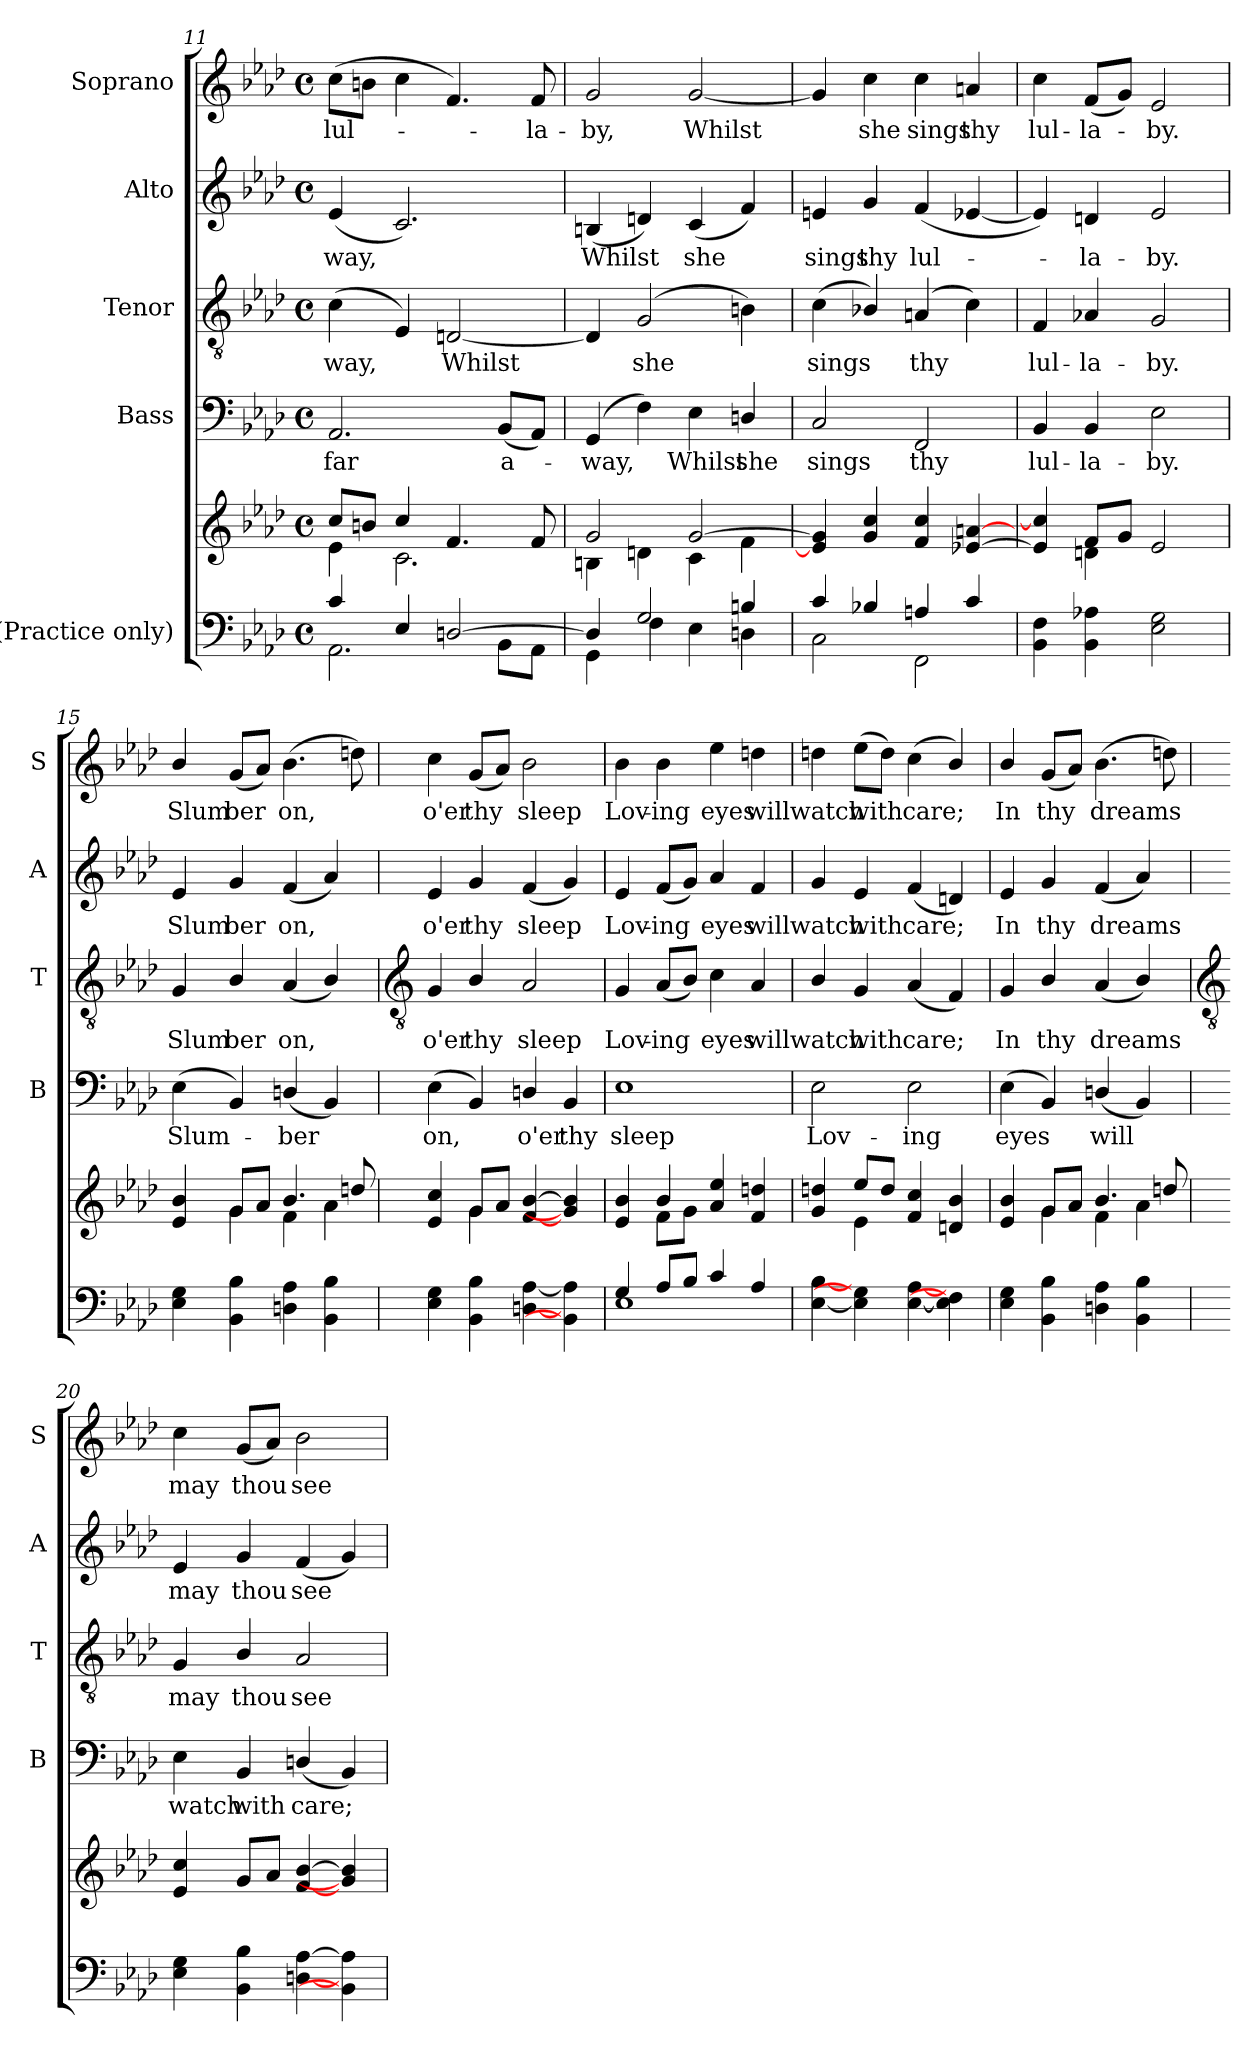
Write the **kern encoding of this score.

**kern	**kern	**kern	**text	**kern	**text	**kern	**text	**kern	**text
*part5	*part5	*part4	*part4	*part3	*part3	*part2	*part2	*part1	*part1
*staff6	*staff5	*staff4	*staff4	*staff3	*staff3	*staff2	*staff2	*staff1	*staff1
*I"(Practice only)	*	*I"Bass	*	*I"Tenor	*	*I"Alto	*	*I"Soprano	*
*	*	*I'B	*	*I'T	*	*I'A	*	*I'S	*
!!LO:LB:g=z
*clefF4	*clefG2	*clefF4	*	*clefGv2	*	*clefG2	*	*clefG2	*
*k[b-e-a-d-]	*k[b-e-a-d-]	*k[b-e-a-d-]	*	*k[b-e-a-d-]	*	*k[b-e-a-d-]	*	*k[b-e-a-d-]	*
*A-:	*A-:	*A-:	*	*A-:	*	*A-:	*	*A-:	*
*M4/4	*M4/4	*M4/4	*	*M4/4	*	*M4/4	*	*M4/4	*
*met(c)	*met(c)	*met(c)	*	*met(c)	*	*met(c)	*	*met(c)	*
=11	=11	=11	=11	=11	=11	=11	=11	=11	=11
*^	*^	*	*	*	*	*	*	*	*
!	!	!	!	!	!LO:LY:b	!	!LO:LY:b	!	!LO:LY:b	!	!LO:LY:b
4c/	2.AA-\	8cc/L	4e-\	2.AA-	far	(<4c	-way,	(<4e-	way,	(>8ccL	lul-
.	.	8bn/J	.	.	.	.	.	.	.	8bnJ	.
4E-/	.	4cc/	2.c\	.	.	4E-)	.	2.c)	.	4cc	.
!	!	!	!	!	!	!	!LO:LY:b	!	!	!	!
[2Dn/	.	4.f/	.	.	.	[2Dn	Whilst	.	.	4.f)	.
!	!	!	!	!	!LO:LY:b	!	!	!	!	!	!
.	8BB-\L	.	.	(<8BB-L	a-	.	.	.	.	.	.
!	!	!	!	!	!	!	!	!	!	!	!LO:LY:b
.	8AA-\J	8f/	.	8AA-J)	.	.	.	.	.	8f	la-
=12	=12	=12	=12	=12	=12	=12	=12	=12	=12	=12	=12
!	!	!	!	!	!LO:LY:b	!	!	!	!LO:LY:b	!	!LO:LY:b
4D/]	4GG\	2g/	4Bn\	(<4GG	way,	4D]	.	(<4Bn	Whilst	2g	-by,
!	!	!	!	!	!	!	!LO:LY:b	!	!	!	!
2G/	4F\	.	4dn\	4F)	.	(<2G	she	4dn)	.	.	.
!	!	!	!	!	!LO:LY:b	!	!	!	!LO:LY:b	!	!LO:LY:b
.	4E-\	[2g/	4c\	4E-	Whilst	.	.	(<4c	she	[2g	Whilst
!	!	!	!	!	!LO:LY:b	!	!	!	!	!	!
4Bn/	4Dn\	.	4f\	4Dn/	she	4Bn)	.	4f)	.	.	.
=13	=13	=13	=13	=13	=13	=13	=13	=13	=13	=13	=13
!	!	!	!	!	!LO:LY:b	!	!LO:LY:b	!	!LO:LY:b	!	!
4c/	2C\	4e/] 4g/]	1ryy	2C	sings	(<4c	sings	4en	sings	4g]	.
!	!	!	!	!	!	!	!	!	!LO:LY:b	!	!LO:LY:b
4B-X/	.	4g/ 4cc/	.	.	.	4B-X/)	.	4g	thy	4cc	she
!	!	!	!	!	!LO:LY:b	!	!LO:LY:b	!	!LO:LY:b	!	!LO:LY:b
4An/	2FF\	4f/ 4cc/	.	2FF	thy	(<4An	thy	(<4f	lul-	4cc	sings
!	!	!	!	!	!	!	!	!	!	!	!LO:LY:b
4c/	.	[4e-X/ [4an/	.	.	.	4c)	.	[4e-X	.	4an	thy
=14	=14	=14	=14	=14	=14	=14	=14	=14	=14	=14	=14
!	!	!	!	!	!LO:LY:b	!	!LO:LY:b	!	!	!	!LO:LY:b
1ryy	4BB-\ 4F\	4e-/] 4cc/]	4ryy	4BB-	lul-	4F	lul-	4e-])	.	4cc	lul-
!	!	!	!	!	!LO:LY:b	!	!LO:LY:b	!	!LO:LY:b	!	!LO:LY:b
.	4BB-\ 4A-X\	8f/L	4dn\	4BB-	-la-	4A-X	-la-	4dn	la-	(<8fL	-la-
.	.	8g/J	.	.	.	.	.	.	.	8gJ)	.
!	!	!	!	!	!LO:LY:b	!	!LO:LY:b	!	!LO:LY:b	!	!LO:LY:b
.	2E-\ 2G\	2e-/	2ryy	2E-	-by.	2G	-by.	2e-	-by.	2e-	by.
=15	=15	=15	=15	=15	=15	=15	=15	=15	=15	=15	=15
!	!	!	!	!	!LO:LY:b	!	!LO:LY:b	!	!LO:LY:b	!	!LO:LY:b
1ryy	4E-\ 4G\	4e-/ 4b-/	4ryy	(<4E-	Slum-	4G	Slum-	4e-	Slum-	4b-/	Slum-
!	!	!	!	!	!	!	!LO:LY:b	!	!LO:LY:b	!	!LO:LY:b
.	4BB-\ 4B-\	8g/L	4g\	4BB-)	.	4B-/	-ber	4g	-ber	(<8gL	-ber
.	.	8a-/J	.	.	.	.	.	.	.	8a-J)	.
!	!	!	!	!	!LO:LY:b	!	!LO:LY:b	!	!LO:LY:b	!	!LO:LY:b
.	4Dn\ 4A-\	4.b-/	4f\	(<4Dn/	ber	(<4A-	on,	(<4f	on,	(>4.b-	on,
.	4BB-\ 4B-\	.	4a-\	4BB-)	.	4B-/)	.	4a-)	.	.	.
.	.	8ddn/	.	.	.	.	.	.	.	8ddn)	.
!!LO:LB:g=z
=16	=16	=16	=16	=16	=16	=16	=16	=16	=16	=16	=16
*	*	*	*	*	*	*clefGv2	*	*	*	*	*
!	!	!	!	!	!LO:LY:b	!	!LO:LY:b	!	!LO:LY:b	!	!LO:LY:b
1ryy	4E-\ 4G\	4e-/ 4cc/	4ryy	(<4E-	on,	4G	o'er	4e-	o'er	4cc	o'er
!	!	!	!	!	!	!	!LO:LY:b	!	!LO:LY:b	!	!LO:LY:b
.	4BB-\ 4B-\	8g/L	4g\	4BB-)	.	4B-/	thy	4g	thy	(<8gL	thy
.	.	8a-/J	.	.	.	.	.	.	.	8a-J)	.
!	!	!	!	!	!LO:LY:b	!	!LO:LY:b	!	!LO:LY:b	!	!LO:LY:b
.	[4Dn\ [4A-\	[4f/ [4b-/	2ryy	4Dn/	o'er	2A-	sleep	(<4f	sleep	2b-	sleep
!	!	!	!	!	!LO:LY:b	!	!	!	!	!	!
.	4BB-\] 4A-\]	4g/] 4b-/]	.	4BB-	thy	.	.	4g)	.	.	.
=17	=17	=17	=17	=17	=17	=17	=17	=17	=17	=17	=17
!	!	!	!	!	!LO:LY:b	!	!LO:LY:b	!	!LO:LY:b	!	!LO:LY:b
4G/	1E-\	4e-/ 4b-/	4ryy	1E-	sleep	4G	Lov-	4e-	Lov-	4b-	Lov-
!	!	!	!	!	!	!	!LO:LY:b	!	!LO:LY:b	!	!LO:LY:b
8A-/L	.	4b-/	8f\L	.	.	(<8A-L	-ing	(<8fL	-ing	4b-	-ing
8B-/J	.	.	8g\J	.	.	8B-J)	.	8gJ)	.	.	.
!	!	!	!	!	!	!	!LO:LY:b	!	!LO:LY:b	!	!LO:LY:b
4c/	.	4a-/ 4ee-/	2ryy	.	.	4c	eyes	4a-	eyes	4ee-	eyes
!	!	!	!	!	!	!	!LO:LY:b	!	!LO:LY:b	!	!LO:LY:b
4A-/	.	4f/ 4ddn/	.	.	.	4A-	will	4f	will	4ddn	will
=18	=18	=18	=18	=18	=18	=18	=18	=18	=18	=18	=18
!	!	!	!	!	!LO:LY:b	!	!LO:LY:b	!	!LO:LY:b	!	!LO:LY:b
1ryy	[4E-\ [4B-\	4g/ 4ddn/	4ryy	2E-	Lov-	4B-/	watch	4g	watch	4ddn	watch
!	!	!	!	!	!	!	!LO:LY:b	!	!LO:LY:b	!	!LO:LY:b
.	4E-\] 4G\]	8ee-/L	4e-\	.	.	4G	with	4e-	with	(>8ee-L	with
.	.	8dd/J	.	.	.	.	.	.	.	8ddJ)	.
!	!	!	!	!	!LO:LY:b	!	!LO:LY:b	!	!LO:LY:b	!	!LO:LY:b
.	[4E-\ [4A-\	4f/ 4cc/	2ryy	2E-	-ing	(<4A-	care;	(<4f	care;	(<4cc	care;
.	4E-\] 4F\]	4dn/ 4b-/	.	.	.	4F)	.	4dn)	.	4b-/)	.
=19	=19	=19	=19	=19	=19	=19	=19	=19	=19	=19	=19
!	!	!	!	!	!LO:LY:b	!	!LO:LY:b	!	!LO:LY:b	!	!LO:LY:b
1ryy	4E-\ 4G\	4e-/ 4b-/	4ryy	(<4E-	eyes	4G	In	4e-	In	4b-/	In
!	!	!	!	!	!	!	!LO:LY:b	!	!LO:LY:b	!	!LO:LY:b
.	4BB-\ 4B-\	8g/L	4g\	4BB-)	.	4B-/	thy	4g	thy	(<8gL	thy
.	.	8a-/J	.	.	.	.	.	.	.	8a-J)	.
!	!	!	!	!	!LO:LY:b	!	!LO:LY:b	!	!LO:LY:b	!	!LO:LY:b
.	4Dn\ 4A-\	4.b-/	4f\	(<4Dn/	will	(<4A-	dreams	(<4f	dreams	(>4.b-	dreams
.	4BB-\ 4B-\	.	4a-\	4BB-)	.	4B-/)	.	4a-)	.	.	.
.	.	8ddn/	.	.	.	.	.	.	.	8ddn)	.
*v	*v	*	*	*	*	*	*	*	*	*	*
*	*v	*v	*	*	*	*	*	*	*	*
!!LO:LB:g=z
=20	=20	=20	=20	=20	=20	=20	=20	=20	=20
*	*	*	*	*clefGv2	*	*	*	*	*
!	!	!	!LO:LY:b	!	!LO:LY:b	!	!LO:LY:b	!	!LO:LY:b
4E- 4G	4e- 4cc	4E-	watch	4G	may	4e-	may	4cc	may
!	!	!	!LO:LY:b	!	!LO:LY:b	!	!LO:LY:b	!	!LO:LY:b
4BB- 4B-	8gL	4BB-	with	4B-/	thou	4g	thou	(<8gL	thou
.	8a-J	.	.	.	.	.	.	8a-J)	.
!	!	!	!LO:LY:b	!	!LO:LY:b	!	!LO:LY:b	!	!LO:LY:b
[4Dn\ [4A-\	[4f [4b-	(<4Dn/	care;	2A-	see	(<4f	see	2b-	see
4BB-] 4A-]	4g] 4b-]	4BB-)	.	.	.	4g)	.	.	.
=	=	=	=	=	=	=	=	=	=
*-	*-	*-	*-	*-	*-	*-	*-	*-	*-
